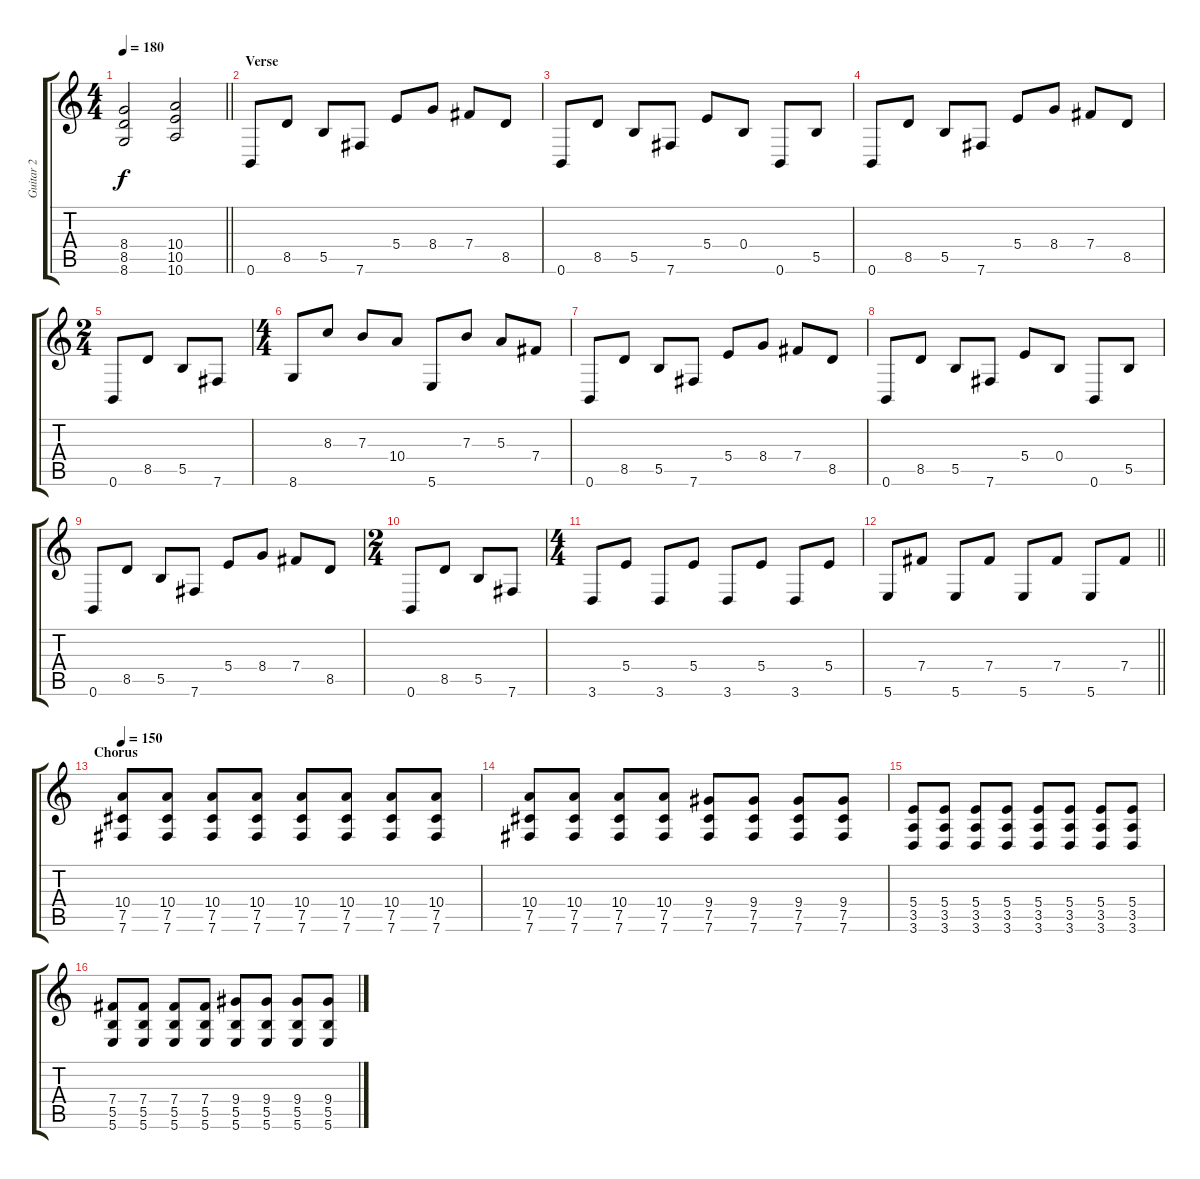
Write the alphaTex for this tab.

\track ("Guitar 2" "Guitar 2") {instrument distortionguitar}
\staff {score tabs}
\tuning (Db4 Ab3 E3 B2 Gb2 B1) {hide}
\ts (4 4)
\tempo 180
\clef g2
\barLineRight lightlight
\ks c
(8.4 8.5 8.6).2{dy f} (10.4 10.5 10.6).2 |
\section ("" "Verse")
0.6.8 8.5.8 5.5.8 7.6.8 5.4.8 8.4.8 7.4.8 8.5.8 |
0.6.8 8.5.8 5.5.8 7.6.8 5.4.8 0.4.8 0.6.8 5.5.8 |
0.6.8 8.5.8 5.5.8 7.6.8 5.4.8 8.4.8 7.4.8 8.5.8 |
\ts (2 4)
0.6.8 8.5.8 5.5.8 7.6.8 |
\ts (4 4)
8.6.8 8.3.8 7.3.8 10.4.8 5.6.8 7.3.8 5.3.8 7.4.8 |
0.6.8 8.5.8 5.5.8 7.6.8 5.4.8 8.4.8 7.4.8 8.5.8 |
0.6.8 8.5.8 5.5.8 7.6.8 5.4.8 0.4.8 0.6.8 5.5.8 |
0.6.8 8.5.8 5.5.8 7.6.8 5.4.8 8.4.8 7.4.8 8.5.8 |
\ts (2 4)
0.6.8 8.5.8 5.5.8 7.6.8 |
\ts (4 4)
3.6.8 5.4.8 3.6.8 5.4.8 3.6.8 5.4.8 3.6.8 5.4.8 |
\barLineRight lightlight
5.6.8 7.4.8 5.6.8 7.4.8 5.6.8 7.4.8 5.6.8 7.4.8 |
\section ("" "Chorus")
\tempo 150
(10.4 7.5 7.6).8 (10.4 7.5 7.6).8 (10.4 7.5 7.6).8 (10.4 7.5 7.6).8 (10.4 7.5 7.6).8 (10.4 7.5 7.6).8 (10.4 7.5 7.6).8 (10.4 7.5 7.6).8 |
(10.4 7.5 7.6).8 (10.4 7.5 7.6).8 (10.4 7.5 7.6).8 (10.4 7.5 7.6).8 (9.4 7.5 7.6).8 (9.4 7.5 7.6).8 (9.4 7.5 7.6).8 (9.4 7.5 7.6).8 |
(5.4 3.5 3.6).8 (5.4 3.5 3.6).8 (5.4 3.5 3.6).8 (5.4 3.5 3.6).8 (5.4 3.5 3.6).8 (5.4 3.5 3.6).8 (5.4 3.5 3.6).8 (5.4 3.5 3.6).8 |
(7.4 5.5 5.6).8 (7.4 5.5 5.6).8 (7.4 5.5 5.6).8 (7.4 5.5 5.6).8 (9.4 5.5 5.6).8 (9.4 5.5 5.6).8 (9.4 5.5 5.6).8 (9.4 5.5 5.6).8
